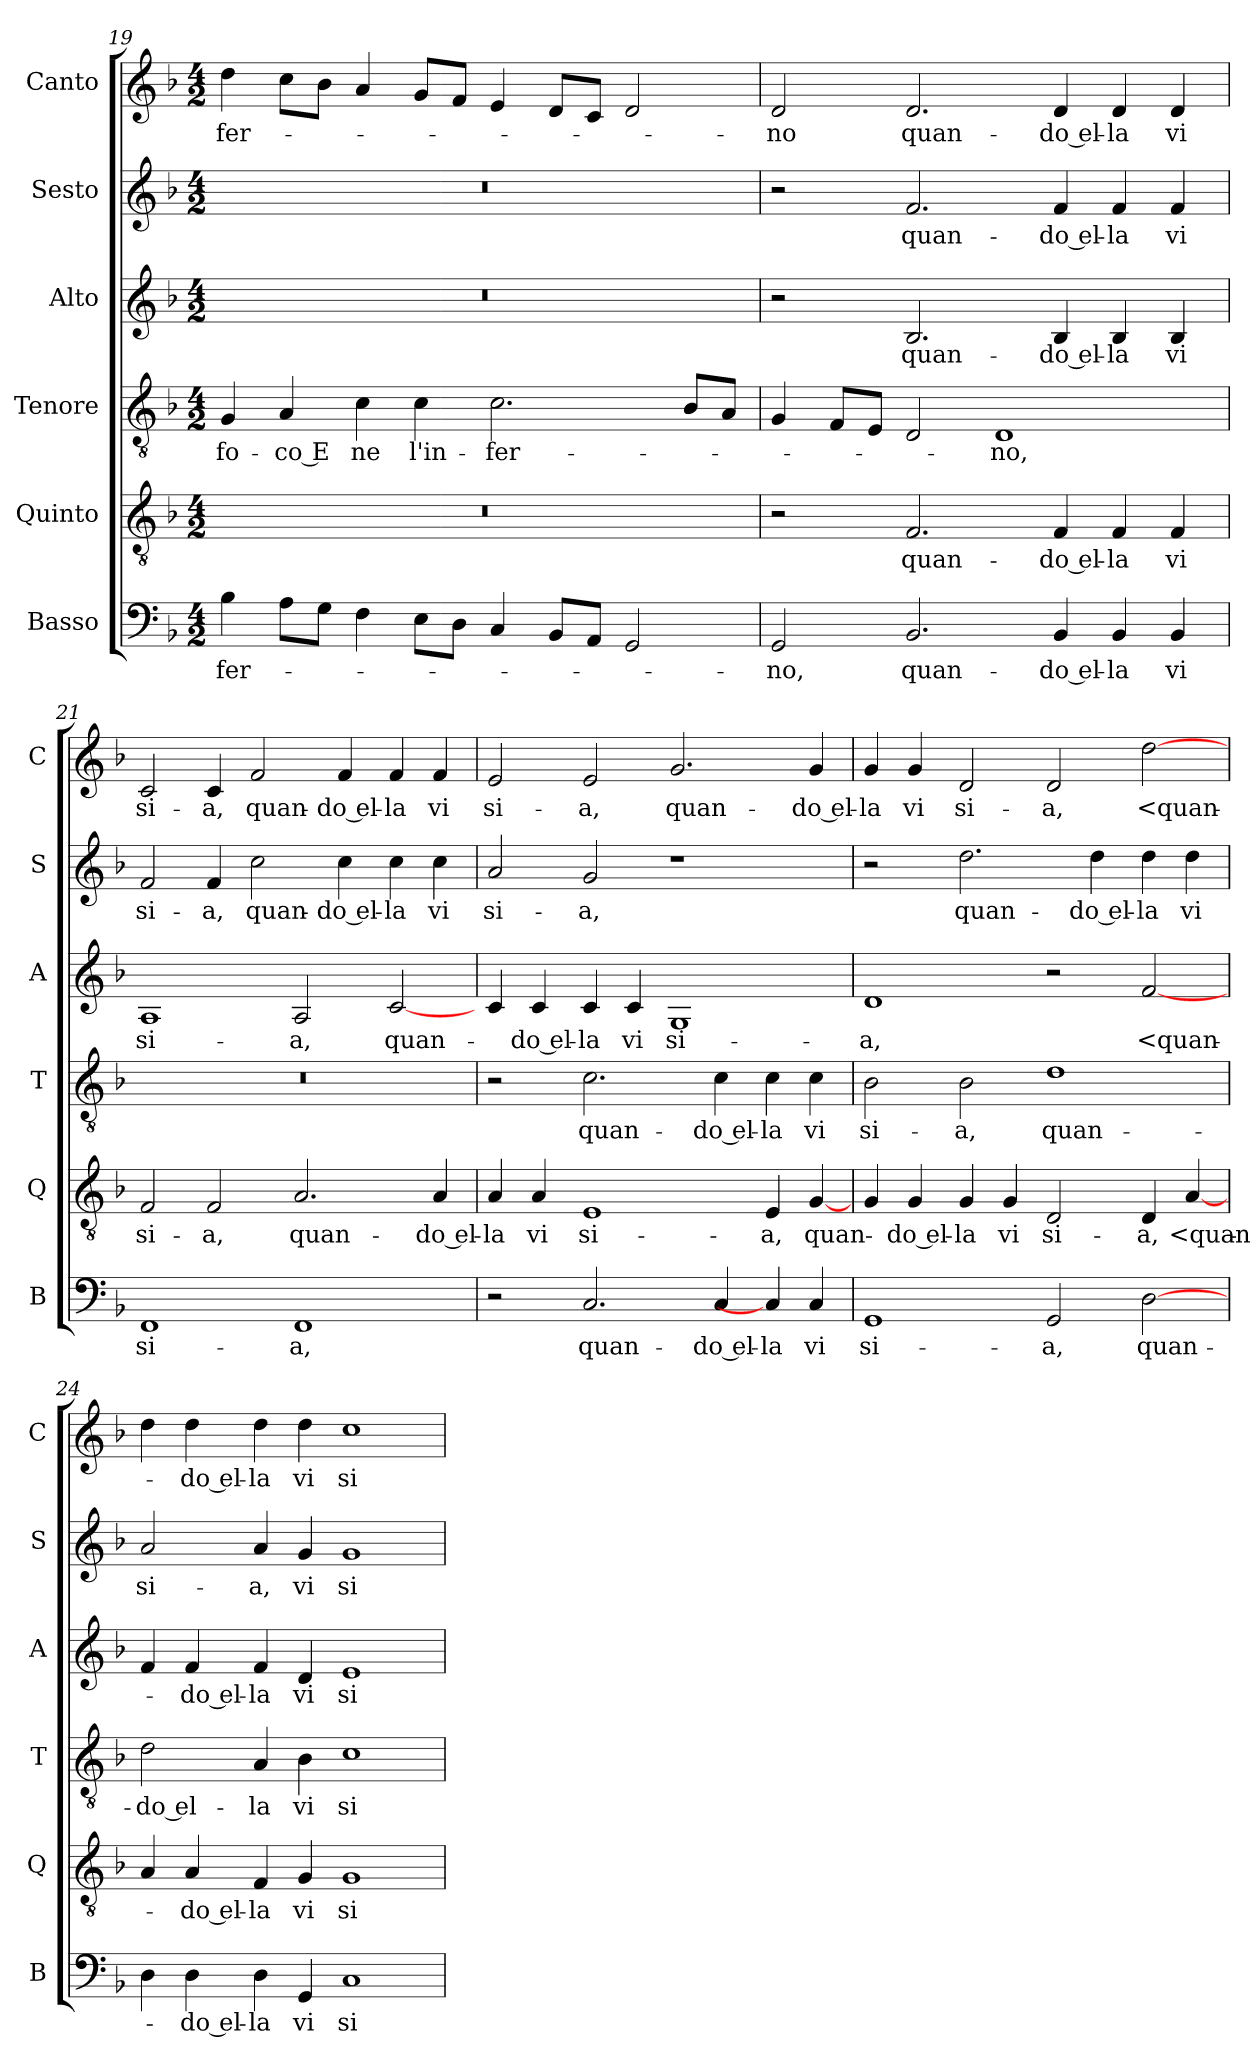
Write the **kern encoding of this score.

**kern	**text	**kern	**text	**kern	**text	**kern	**text	**kern	**text	**kern	**text
*part6	*part6	*part5	*part5	*part4	*part4	*part3	*part3	*part2	*part2	*part1	*part1
*staff6	*staff6	*staff5	*staff5	*staff4	*staff4	*staff3	*staff3	*staff2	*staff2	*staff1	*staff1
*I"Basso	*	*I"Quinto	*	*I"Tenore	*	*I"Alto	*	*I"Sesto	*	*I"Canto	*
*I'B	*	*I'Q	*	*I'T	*	*I'A	*	*I'S	*	*I'C	*
*clefF4	*	*clefGv2	*	*clefGv2	*	*clefG2	*	*clefG2	*	*clefG2	*
*k[b-]	*	*k[b-]	*	*k[b-]	*	*k[b-]	*	*k[b-]	*	*k[b-]	*
*M4/2	*	*M4/2	*	*M4/2	*	*M4/2	*	*M4/2	*	*M4/2	*
=19	=19	=19	=19	=19	=19	=19	=19	=19	=19	=19	=19
4B-	-fer-	0r	.	4G	fo-	0r	.	0r	.	4dd	-fer-
8AL	.	.	.	4A	-co E	.	.	.	.	8ccL	.
8GJ	.	.	.	.	.	.	.	.	.	8b-J	.
4F	.	.	.	4c	ne	.	.	.	.	4a	.
8EL	.	.	.	4c	l'in-	.	.	.	.	8gL	.
8DJ	.	.	.	.	.	.	.	.	.	8fJ	.
4C	.	.	.	2.c	-fer-	.	.	.	.	4e	.
8BB-L	.	.	.	.	.	.	.	.	.	8dL	.
8AAJ	.	.	.	.	.	.	.	.	.	8cJ	.
2GG	.	.	.	.	.	.	.	.	.	2d	.
.	.	.	.	8B-L	.	.	.	.	.	.	.
.	.	.	.	8AJ	.	.	.	.	.	.	.
=20	=20	=20	=20	=20	=20	=20	=20	=20	=20	=20	=20
2GG	-no,	2r	.	4G	.	2r	.	2r	.	2d	-no
.	.	.	.	8FL	.	.	.	.	.	.	.
.	.	.	.	8EJ	.	.	.	.	.	.	.
2.BB-	quan-	2.F	quan-	2D	.	2.B-	quan-	2.f	quan-	2.d	quan-
.	.	.	.	1D	-no,	.	.	.	.	.	.
4BB-	-do el-	4F	-do el-	.	.	4B-	-do el-	4f	-do el-	4d	-do el-
4BB-	-la	4F	-la	.	.	4B-	-la	4f	-la	4d	-la
4BB-	vi	4F	vi	.	.	4B-	vi	4f	vi	4d	vi
=21	=21	=21	=21	=21	=21	=21	=21	=21	=21	=21	=21
1FF	si-	2F	si-	0r	.	1A	si-	2f	si-	2c	si-
.	.	2F	-a,	.	.	.	.	4f	-a,	4c	-a,
.	.	.	.	.	.	.	.	2cc	quan-	2f	quan-
1FF	-a,	2.A	quan-	.	.	2A	-a,	.	.	.	.
.	.	.	.	.	.	.	.	4cc	-do el-	4f	-do el-
.	.	.	.	.	.	[2c	quan-	4cc	-la	4f	-la
.	.	4A	-do el-	.	.	.	.	4cc	vi	4f	vi
=22	=22	=22	=22	=22	=22	=22	=22	=22	=22	=22	=22
2r	.	4A	-la	2r	.	4c	.	2a	si-	2e	si-
.	.	4A	vi	.	.	4c	-do el-	.	.	.	.
2.C	quan-	1E	si-	2.c	quan-	4c	-la	2g	-a,	2e	-a,
.	.	.	.	.	.	4c	vi	.	.	.	.
.	.	.	.	.	.	1G	si-	1r	.	2.g	quan-
4C	-do el-	.	.	4c	-do el-	.	.	.	.	.	.
4C]	-la	4E	-a,	4c	-la	.	.	.	.	.	.
4C	vi	[4G	quan-	4c	vi	.	.	.	.	4g	-do el-
=23	=23	=23	=23	=23	=23	=23	=23	=23	=23	=23	=23
1GG	si-	4G	.	2B-	si-	1d	-a,	2r	.	4g	-la
.	.	4G	-do el-	.	.	.	.	.	.	4g	vi
.	.	4G	-la	2B-	-a,	.	.	2.dd	quan-	2d	si-
.	.	4G	vi	.	.	.	.	.	.	.	.
2GG	-a,	2D	si-	1d	quan-	2r	.	.	.	2d	-a,
.	.	.	.	.	.	.	.	4dd	-do el-	.	.
[2D	quan-	4D	-a,	.	.	[2f	<quan-	4dd	-la	[2dd	<quan-
.	.	[4A	<quan-	.	.	.	.	4dd	vi	.	.
=24	=24	=24	=24	=24	=24	=24	=24	=24	=24	=24	=24
4D	.	4A	.	2d	-do el-	4f	.	2a	si-	4dd	.
4D	-do el-	4A	-do el-	.	.	4f	-do el-	.	.	4dd	-do el-
4D	-la	4F	-la	4A	-la	4f	-la	4a	-a,	4dd	-la
4GG	vi	4G	vi	4B-	vi	4d	vi	4g	vi	4dd	vi
1C	si-	1G	si-	1c	si-	1e	si-	1g	si-	1cc	si-
=	=	=	=	=	=	=	=	=	=	=	=
*-	*-	*-	*-	*-	*-	*-	*-	*-	*-	*-	*-
